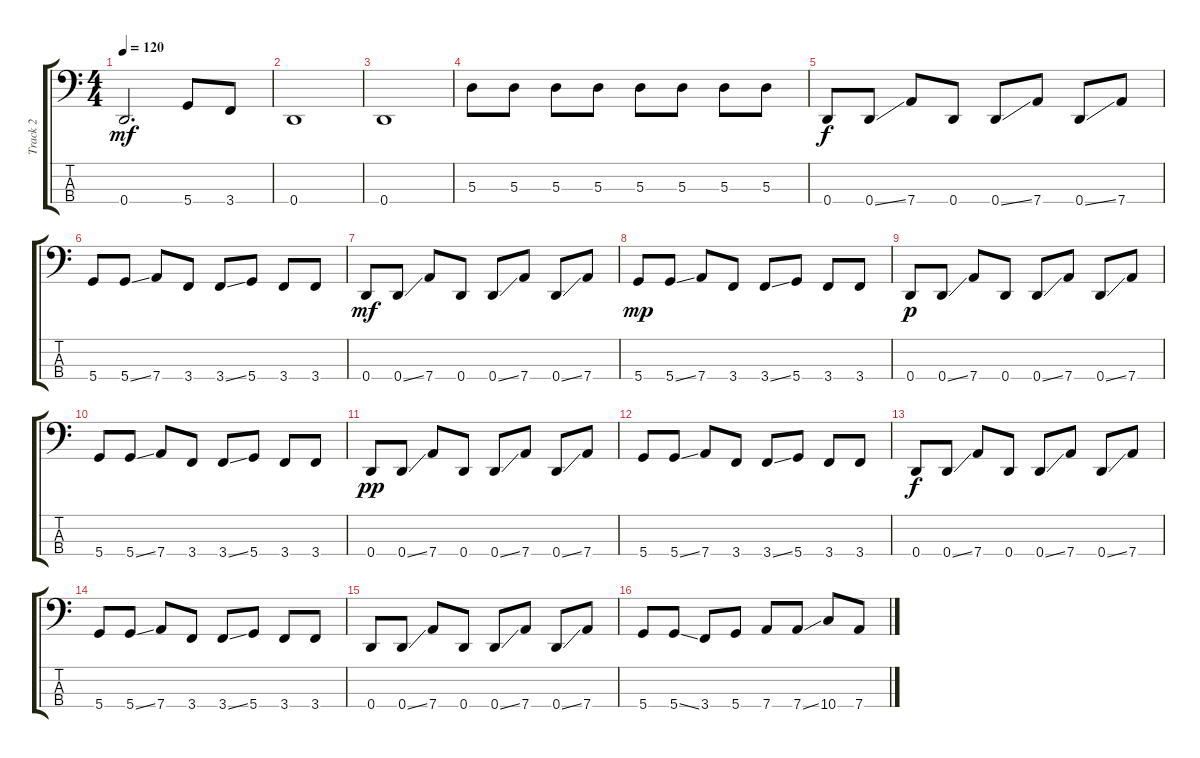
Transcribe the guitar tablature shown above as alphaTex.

\track ("Track 2" "Track 2") {instrument electricbassfinger}
\staff {score tabs}
\tuning (G2 D2 A1 D1) {hide}
\ts (4 4)
\tempo 120
\clef f4
\ks c
0.4.2{d dy mf} 5.4.8 3.4.8 |
0.4.1 |
0.4.1 |
5.3.8 5.3.8 5.3.8 5.3.8 5.3.8 5.3.8 5.3.8 5.3.8 |
0.4.8{dy f} 0.4{ss}.8 7.4.8 0.4.8 0.4{ss}.8 7.4.8 0.4{ss}.8 7.4.8 |
5.4.8 5.4{ss}.8 7.4.8 3.4.8 3.4{ss}.8 5.4.8 3.4.8 3.4.8 |
0.4.8{dy mf} 0.4{ss}.8 7.4.8 0.4.8 0.4{ss}.8 7.4.8 0.4{ss}.8 7.4.8 |
5.4.8{dy mp} 5.4{ss}.8 7.4.8 3.4.8 3.4{ss}.8 5.4.8 3.4.8 3.4.8 |
0.4.8{dy p} 0.4{ss}.8 7.4.8 0.4.8 0.4{ss}.8 7.4.8 0.4{ss}.8 7.4.8 |
5.4.8 5.4{ss}.8 7.4.8 3.4.8 3.4{ss}.8 5.4.8 3.4.8 3.4.8 |
0.4.8{dy pp} 0.4{ss}.8 7.4.8 0.4.8 0.4{ss}.8 7.4.8 0.4{ss}.8 7.4.8 |
5.4.8 5.4{ss}.8 7.4.8 3.4.8 3.4{ss}.8 5.4.8 3.4.8 3.4.8 |
0.4.8{dy f} 0.4{ss}.8 7.4.8 0.4.8 0.4{ss}.8 7.4.8 0.4{ss}.8 7.4.8 |
5.4.8 5.4{ss}.8 7.4.8 3.4.8 3.4{ss}.8 5.4.8 3.4.8 3.4.8 |
0.4.8 0.4{ss}.8 7.4.8 0.4.8 0.4{ss}.8 7.4.8 0.4{ss}.8 7.4.8 |
5.4.8 5.4{ss}.8 3.4.8 5.4.8 7.4.8 7.4{ss}.8 10.4.8 7.4.8
